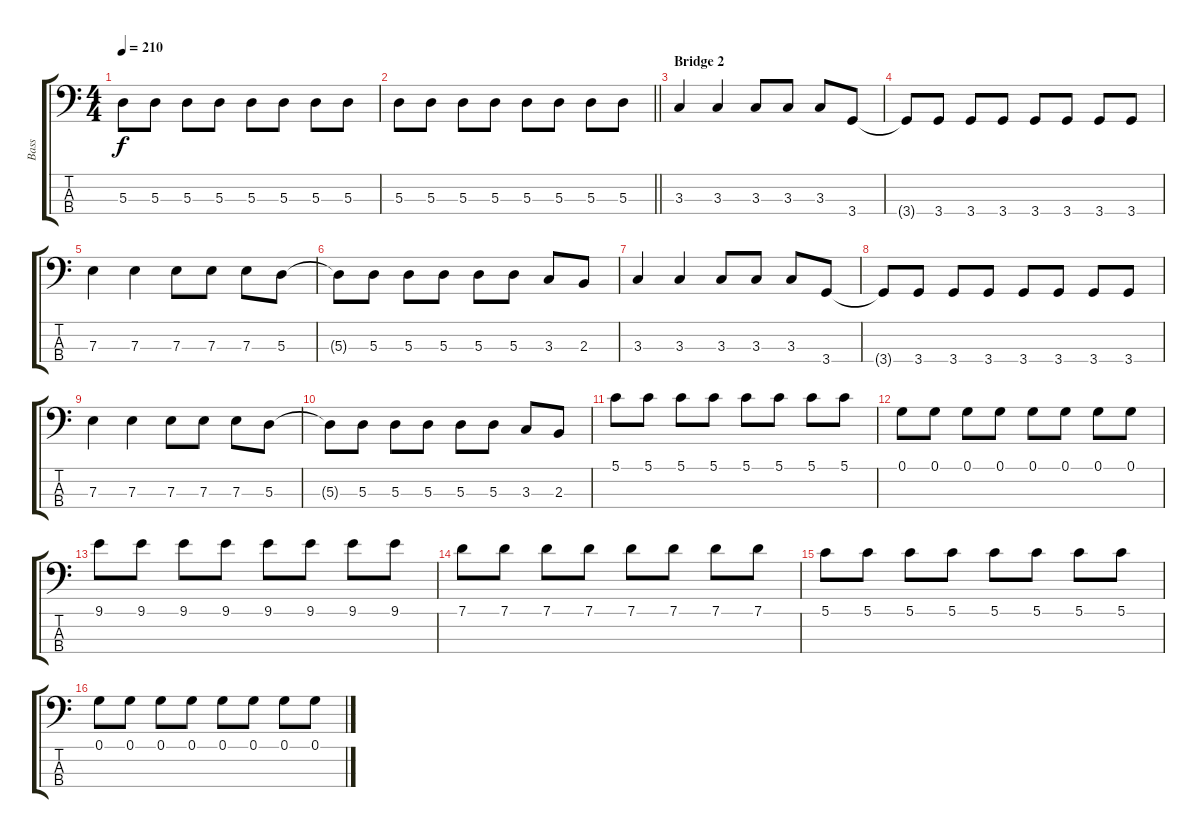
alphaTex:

\track ("Bass" "Bass") {instrument electricbassfinger}
\staff {score tabs}
\tuning (G2 D2 A1 E1) {hide}
\ts (4 4)
\tempo 210
\clef f4
\ks c
5.3.8{dy f} 5.3.8 5.3.8 5.3.8 5.3.8 5.3.8 5.3.8 5.3.8 |
\barLineRight lightlight
5.3.8 5.3.8 5.3.8 5.3.8 5.3.8 5.3.8 5.3.8 5.3.8 |
\section ("" "Bridge 2")
3.3.4 3.3.4 3.3.8 3.3.8 3.3.8 3.4.8 |
3.4{t}.8 3.4.8 3.4.8 3.4.8 3.4.8 3.4.8 3.4.8 3.4.8 |
7.3.4 7.3.4 7.3.8 7.3.8 7.3.8 5.3.8 |
5.3{t}.8 5.3.8 5.3.8 5.3.8 5.3.8 5.3.8 3.3.8 2.3.8 |
3.3.4 3.3.4 3.3.8 3.3.8 3.3.8 3.4.8 |
3.4{t}.8 3.4.8 3.4.8 3.4.8 3.4.8 3.4.8 3.4.8 3.4.8 |
7.3.4 7.3.4 7.3.8 7.3.8 7.3.8 5.3.8 |
5.3{t}.8 5.3.8 5.3.8 5.3.8 5.3.8 5.3.8 3.3.8 2.3.8 |
5.1.8 5.1.8 5.1.8 5.1.8 5.1.8 5.1.8 5.1.8 5.1.8 |
0.1.8 0.1.8 0.1.8 0.1.8 0.1.8 0.1.8 0.1.8 0.1.8 |
9.1.8 9.1.8 9.1.8 9.1.8 9.1.8 9.1.8 9.1.8 9.1.8 |
7.1.8 7.1.8 7.1.8 7.1.8 7.1.8 7.1.8 7.1.8 7.1.8 |
5.1.8 5.1.8 5.1.8 5.1.8 5.1.8 5.1.8 5.1.8 5.1.8 |
0.1.8 0.1.8 0.1.8 0.1.8 0.1.8 0.1.8 0.1.8 0.1.8
